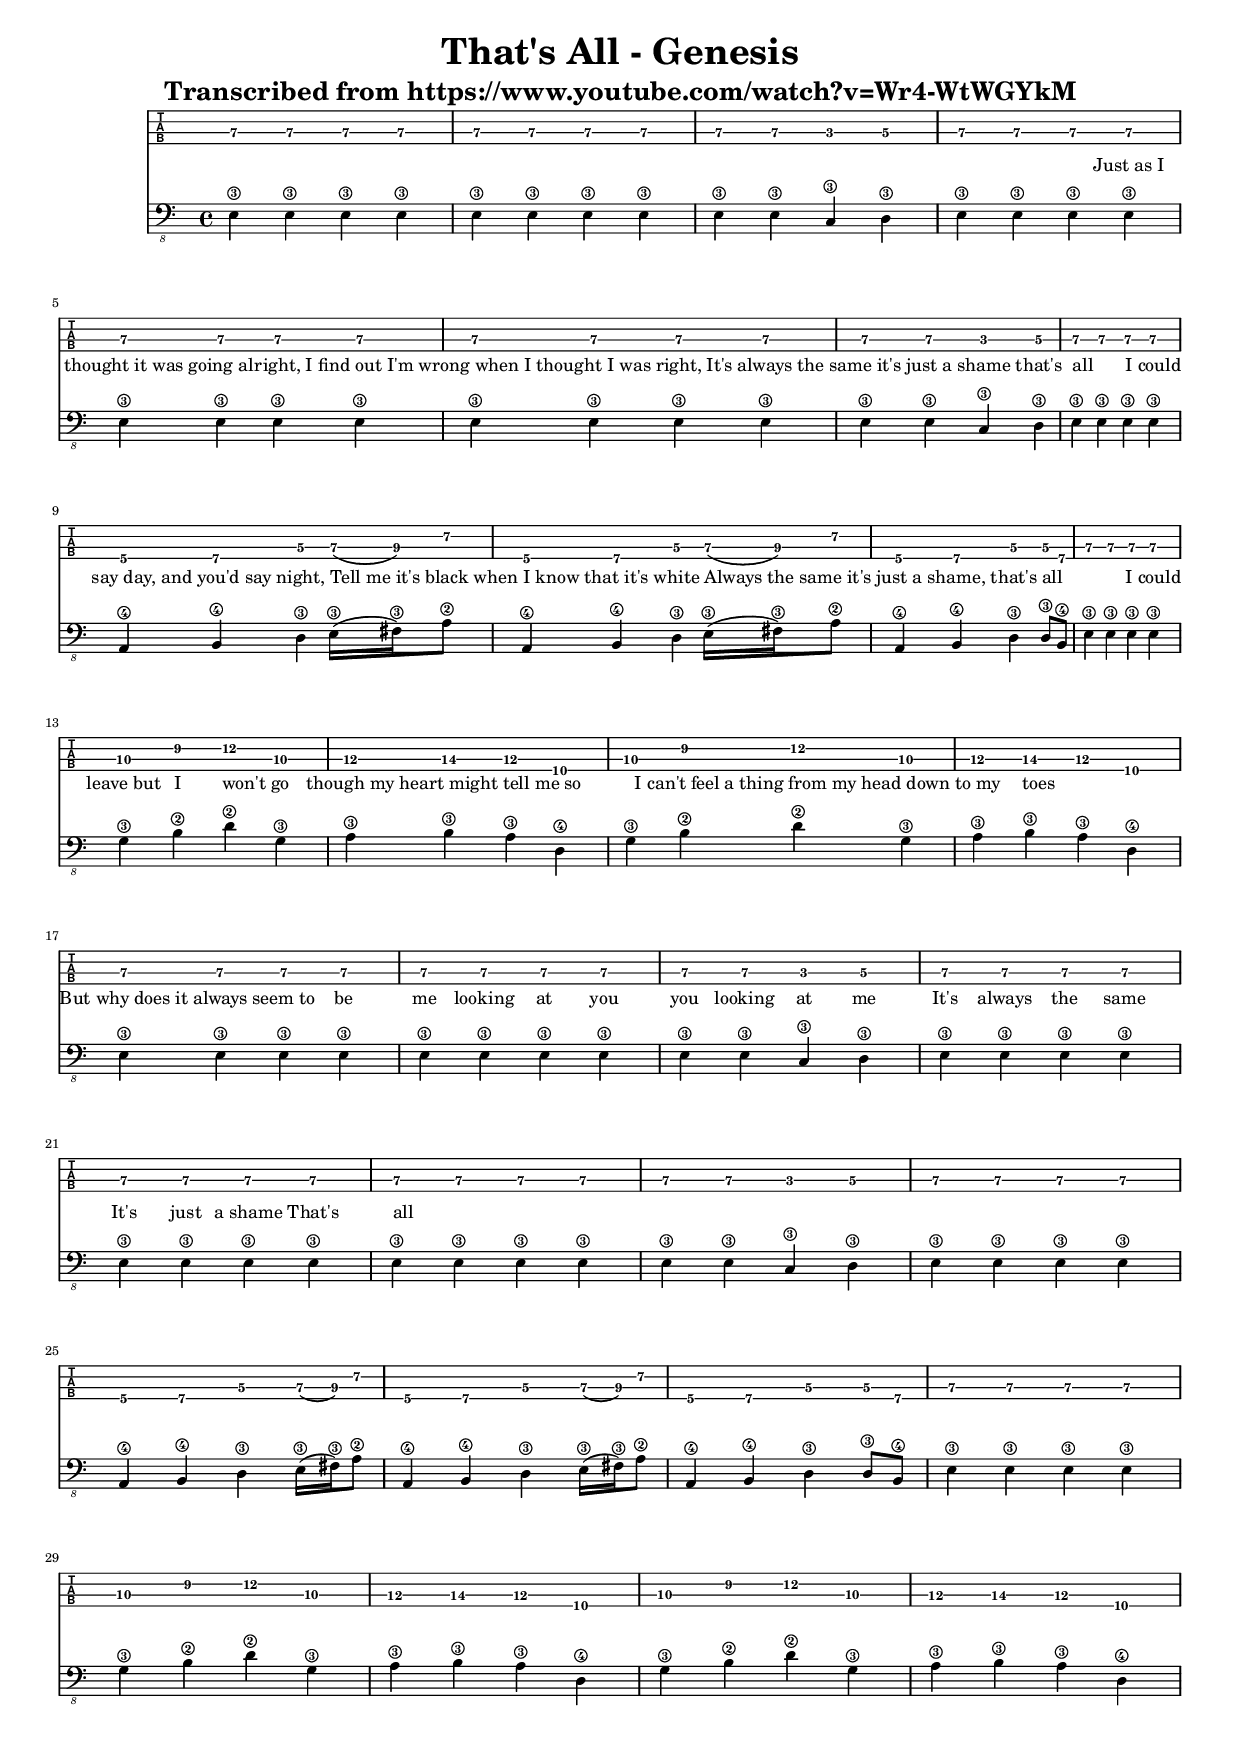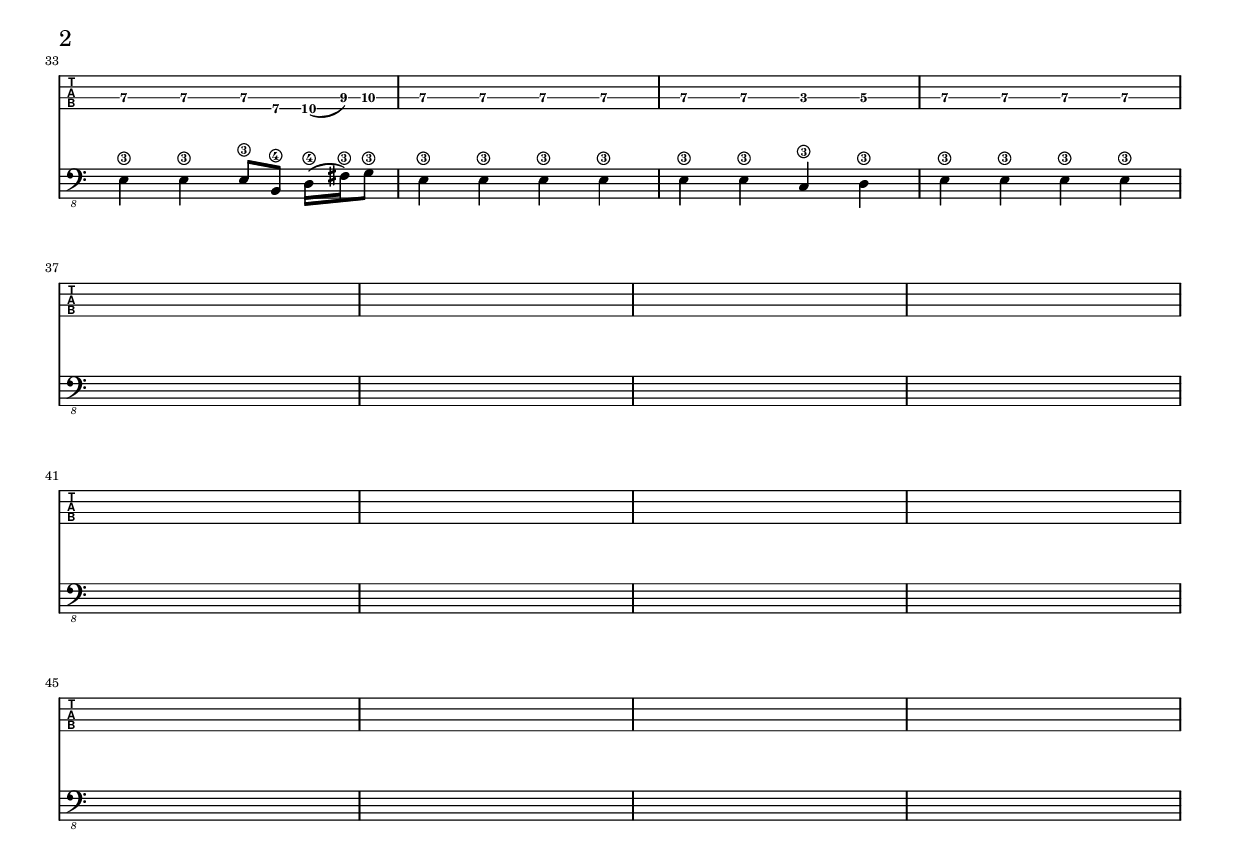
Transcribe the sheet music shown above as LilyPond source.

\version "2.16.0"  % necessary for upgrading to future LilyPond versions.


\header{
  
title = "That's All - Genesis"
  
subtitle = "Transcribed from https://www.youtube.com/watch?v=Wr4-WtWGYkM"
}

%emptymusic = {
 % \repeat unfold 10 % Change this for more lines.
 % { s1\break }
%}

\score {
	
<<
		
\new TabStaff 
\new TabVoice = "voice" 
%\with {stringTunings = #bass-tuning} 
{
		  
\set Staff.midiInstrument = #"electric bass (finger)"
			
\clef moderntab
	
\set TabStaff.stringTunings = #bass-tuning
\relative c, {
			  
e\3 e\3 e\3 e\3 
			  
e\3 e\3 e\3 e\3 
			  
e\3 e\3 c\3 d\3 
			  
e\3 e\3 e\3 e\3 \break
			  
e\3 e\3 e\3 e\3 
			  
e\3 e\3 e\3 e\3 
			  
e\3 e\3 c\3 d\3 
			  
e\3 e\3 e\3 e\3\break
			  
a,\4 b\4 d\3 e16\3 (fis16\3) a8\2 
			  
a,4\4 b\4 d\3 e16\3 (fis16\3) a8\2 
			  
a,4\4 b\4 d\3 d8\3 b\4
			  
e4\3 e\3 e\3 e\3 \break

g\3  b\2 d\2 g,\3

a\3 b\3 a\3 d,\4

g\3 b\2 d\2 g,\3

a\3 b\3 a\3 d,\4 \break

e\3 e\3 e\3 e\3 
			  
e\3 e\3 e\3 e\3 
			  
e\3 e\3 c\3 d\3 
			  
e\3 e\3 e\3 e\3 \break

e\3 e\3 e\3 e\3 
			  
e\3 e\3 e\3 e\3 
			  
e\3 e\3 c\3 d\3 
			  
e\3 e\3 e\3 e\3 \break

a,\4 b\4 d\3 e16\3 (fis16\3) a8\2 
			  
a,4\4 b\4 d\3 e16\3 (fis16\3) a8\2 
			  
a,4\4 b\4 d\3 d8\3 b\4
			  
e4\3 e\3 e\3 e\3 \break

g\3  b\2 d\2 g,\3

a\3 b\3 a\3 d,\4

g\3 b\2 d\2 g,\3

a\3 b\3 a\3 d,\4 \break

e\3 e\3 e8\3 b8\4 d16\4 (fis16\3) g8\3

e4\3 e\3 e\3 e\3 
			  
e\3 e\3 c\3 d\3 
			  
e\3 e\3 e\3 e\3 \break

s s s s

s s s s

s s s s

s s s s \break

s s s s

s s s s

s s s s

s s s s \break

s s s s

s s s s

s s s s

s s s s \break

			  
}		  
}


\new Lyrics \lyricsto "voice" \lyricmode { 
		
_ _ _ _ _ _ _ _ _ _ _ _ _ _ _ 
		
Just_as_I thought_it_was going_al -- right, 
		
I_find_out_I'm wrong_when_I thought_I_was right, 
		
It's_always_the same_it's just_a shame that's 
		
all _ _ 
		
I_could say_day, and_you'd_say night, 
		
Tell_me_it's black when_I_know that_it's white
		
Always_the same_it's just_a shame, 
		
that's all _ _ _ _
		
I_could leave_but I won't_go _
		
though_my heart_might tell_me_so _ _
		
I_can't_feel_a thing_from_my head_down to_my 
		
toes _ _ 
		
But_why_does_it always seem_to be

me looking at you
 
you looking at me

It's always the same

It's just a_shame That's 

all _ _ _
		
        
    
}		  



\new Staff \with {
stringTunings = #bass-tuning
	} 
{\set Staff.midiInstrument = #"electric bass (finger)"
			
\clef "bass_8"
			
\relative c, {

e\3 e\3 e\3 e\3 
			  
e\3 e\3 e\3 e\3 
			  
e\3 e\3 c\3 d\3 
			  
e\3 e\3 e\3 e\3 \break
			  
e\3 e\3 e\3 e\3 
			  
e\3 e\3 e\3 e\3 
			  
e\3 e\3 c\3 d\3 
			  
e\3 e\3 e\3 e\3\break
			  
a,\4 b\4 d\3 e16\3 (fis16\3) a8\2 
			  
a,4\4 b\4 d\3 e16\3 (fis16\3) a8\2 
			  
a,4\4 b\4 d\3 d8\3 b\4
			  
e4\3 e\3 e\3 e\3 \break

g\3  b\2 d\2 g,\3

a\3 b\3 a\3 d,\4

g\3 b\2 d\2 g,\3

a\3 b\3 a\3 d,\4 \break

e\3 e\3 e\3 e\3 
			  
e\3 e\3 e\3 e\3 
			  
e\3 e\3 c\3 d\3 
			  
e\3 e\3 e\3 e\3 \break

e\3 e\3 e\3 e\3 
			  
e\3 e\3 e\3 e\3 
			  
e\3 e\3 c\3 d\3 
			  
e\3 e\3 e\3 e\3 \break

a,\4 b\4 d\3 e16\3 (fis16\3) a8\2 
			  
a,4\4 b\4 d\3 e16\3 (fis16\3) a8\2 
			  
a,4\4 b\4 d\3 d8\3 b\4
			  
e4\3 e\3 e\3 e\3 \break

g\3  b\2 d\2 g,\3

a\3 b\3 a\3 d,\4

g\3 b\2 d\2 g,\3

a\3 b\3 a\3 d,\4 \break

e\3 e\3 e8\3 b8\4 d16\4 (fis16\3) g8\3

e4\3 e\3 e\3 e\3 
			  
e\3 e\3 c\3 d\3 
			  
e\3 e\3 e\3 e\3 \break

s s s s

s s s s

s s s s

s s s s \break

s s s s

s s s s

s s s s

s s s s \break

s s s s

s s s s

s s s s

s s s s \break

}
} 


		


>>

\layout{
#(layout-set-staff-size 14)
}

\midi{\tempo 4 = 90}

}	
